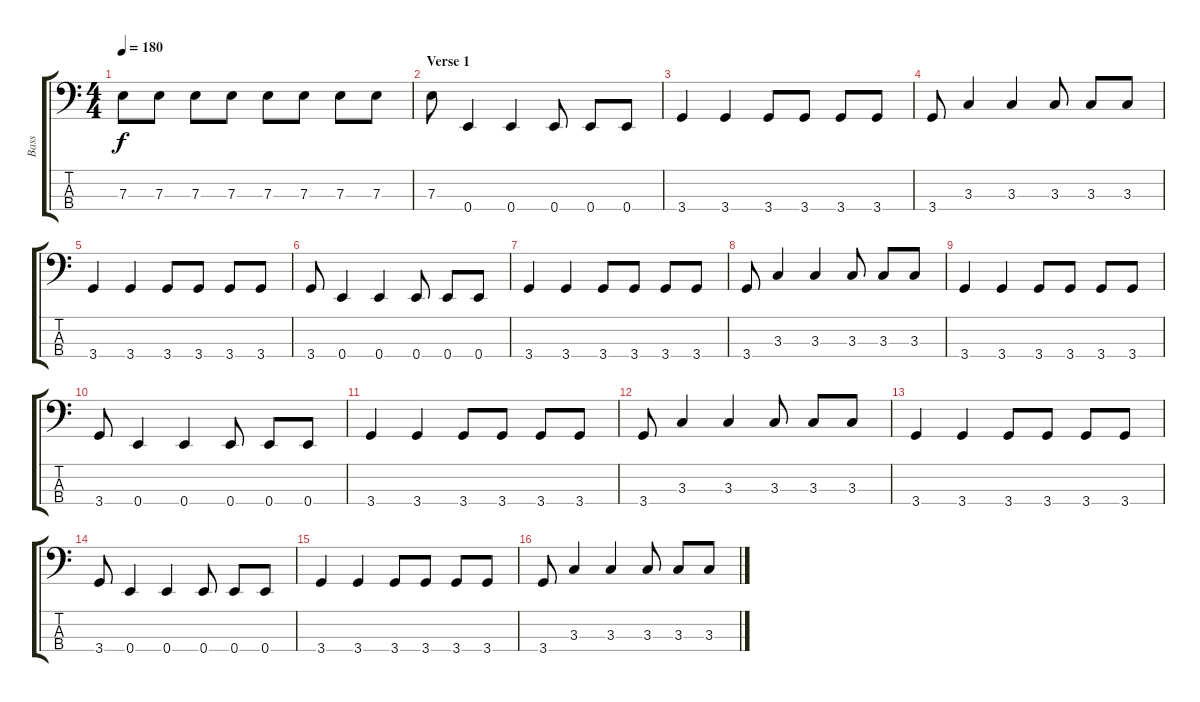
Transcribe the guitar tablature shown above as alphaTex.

\track ("Bass" "Bass") {instrument electricbassfinger}
\staff {score tabs}
\tuning (G2 D2 A1 E1) {hide}
\ts (4 4)
\tempo 180
\clef f4
\ks c
7.3.8{dy f} 7.3.8 7.3.8 7.3.8 7.3.8 7.3.8 7.3.8 7.3.8 |
\section ("" "Verse 1")
7.3.8 0.4.4 0.4.4 0.4.8 0.4.8 0.4.8 |
3.4.4 3.4.4 3.4.8 3.4.8 3.4.8 3.4.8 |
3.4.8 3.3.4 3.3.4 3.3.8 3.3.8 3.3.8 |
3.4.4 3.4.4 3.4.8 3.4.8 3.4.8 3.4.8 |
3.4.8 0.4.4 0.4.4 0.4.8 0.4.8 0.4.8 |
3.4.4 3.4.4 3.4.8 3.4.8 3.4.8 3.4.8 |
3.4.8 3.3.4 3.3.4 3.3.8 3.3.8 3.3.8 |
3.4.4 3.4.4 3.4.8 3.4.8 3.4.8 3.4.8 |
3.4.8 0.4.4 0.4.4 0.4.8 0.4.8 0.4.8 |
3.4.4 3.4.4 3.4.8 3.4.8 3.4.8 3.4.8 |
3.4.8 3.3.4 3.3.4 3.3.8 3.3.8 3.3.8 |
3.4.4 3.4.4 3.4.8 3.4.8 3.4.8 3.4.8 |
3.4.8 0.4.4 0.4.4 0.4.8 0.4.8 0.4.8 |
3.4.4 3.4.4 3.4.8 3.4.8 3.4.8 3.4.8 |
3.4.8 3.3.4 3.3.4 3.3.8 3.3.8 3.3.8
